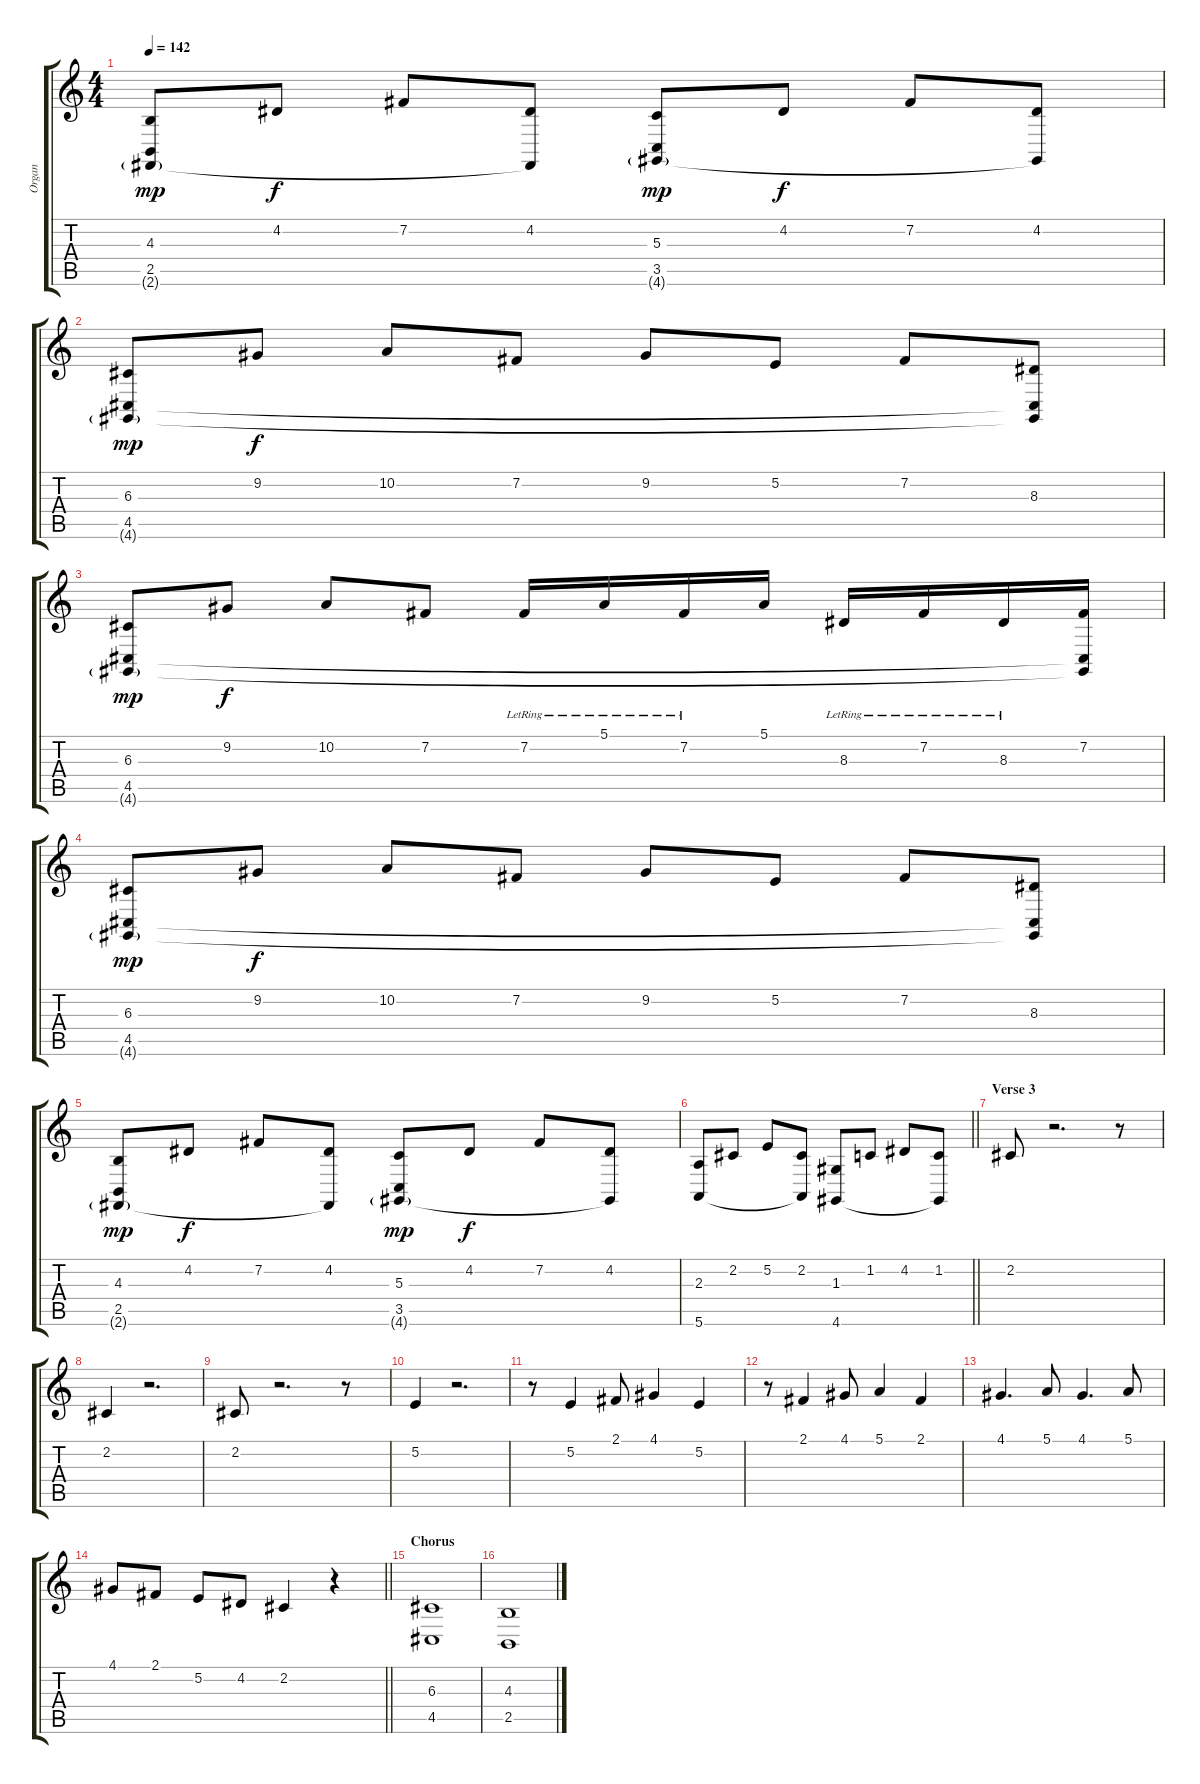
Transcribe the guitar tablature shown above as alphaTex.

\track ("Organ" "Organ") {instrument churchorgan}
\staff {score tabs}
\tuning (E4 B3 G3 D3 A2 E2) {hide}
\ts (4 4)
\tempo 142
\clef g2
\ks c
(4.3 2.5 2.6{g}).8{dy mp} 4.2.8{dy f} 7.2.8 (4.2 2.6{t}).8 (5.3 3.5 4.6{g}).8{dy mp} 4.2.8{dy f} 7.2.8 (4.2 4.6{t}).8 |
(6.3 4.5 4.6{g}).8{dy mp} 9.2.8{dy f} 10.2.8 7.2.8 9.2.8 5.2.8 7.2.8 (8.3 4.5{t} 4.6{t}).8 |
(6.3 4.5 4.6{g}).8{dy mp} 9.2.8{dy f} 10.2.8 7.2.8 7.2{lr}.16 5.1{lr}.16 7.2{lr}.16 5.1.16 8.3{lr}.16 7.2{lr}.16 8.3{lr}.16 (7.2 4.5{t} 4.6{t}).16 |
(6.3 4.5 4.6{g}).8{dy mp} 9.2.8{dy f} 10.2.8 7.2.8 9.2.8 5.2.8 7.2.8 (8.3 4.5{t} 4.6{t}).8 |
(4.3 2.5 2.6{g}).8{dy mp} 4.2.8{dy f} 7.2.8 (4.2 2.6{t}).8 (5.3 3.5 4.6{g}).8{dy mp} 4.2.8{dy f} 7.2.8 (4.2 4.6{t}).8 |
\barLineRight lightlight
(2.3 5.6).8 2.2.8 5.2.8 (2.2 5.6{t}).8 (1.3 4.6).8 1.2.8 4.2.8 (1.2 4.6{t}).8 |
\section ("" "Verse 3")
2.2.8 r.2{d} r.8 |
2.2.4 r.2{d} |
2.2.8 r.2{d} r.8 |
5.2.4 r.2{d} |
r.8 5.2.4 2.1.8 4.1.4 5.2.4 |
r.8 2.1.4 4.1.8 5.1.4 2.1.4 |
4.1.4{d} 5.1.8 4.1.4{d} 5.1.8 |
\barLineRight lightlight
4.1.8 2.1.8 5.2.8 4.2.8 2.2.4 r.4 |
\section ("" "Chorus")
(6.3 4.5).1 |
(4.3 2.5).1
